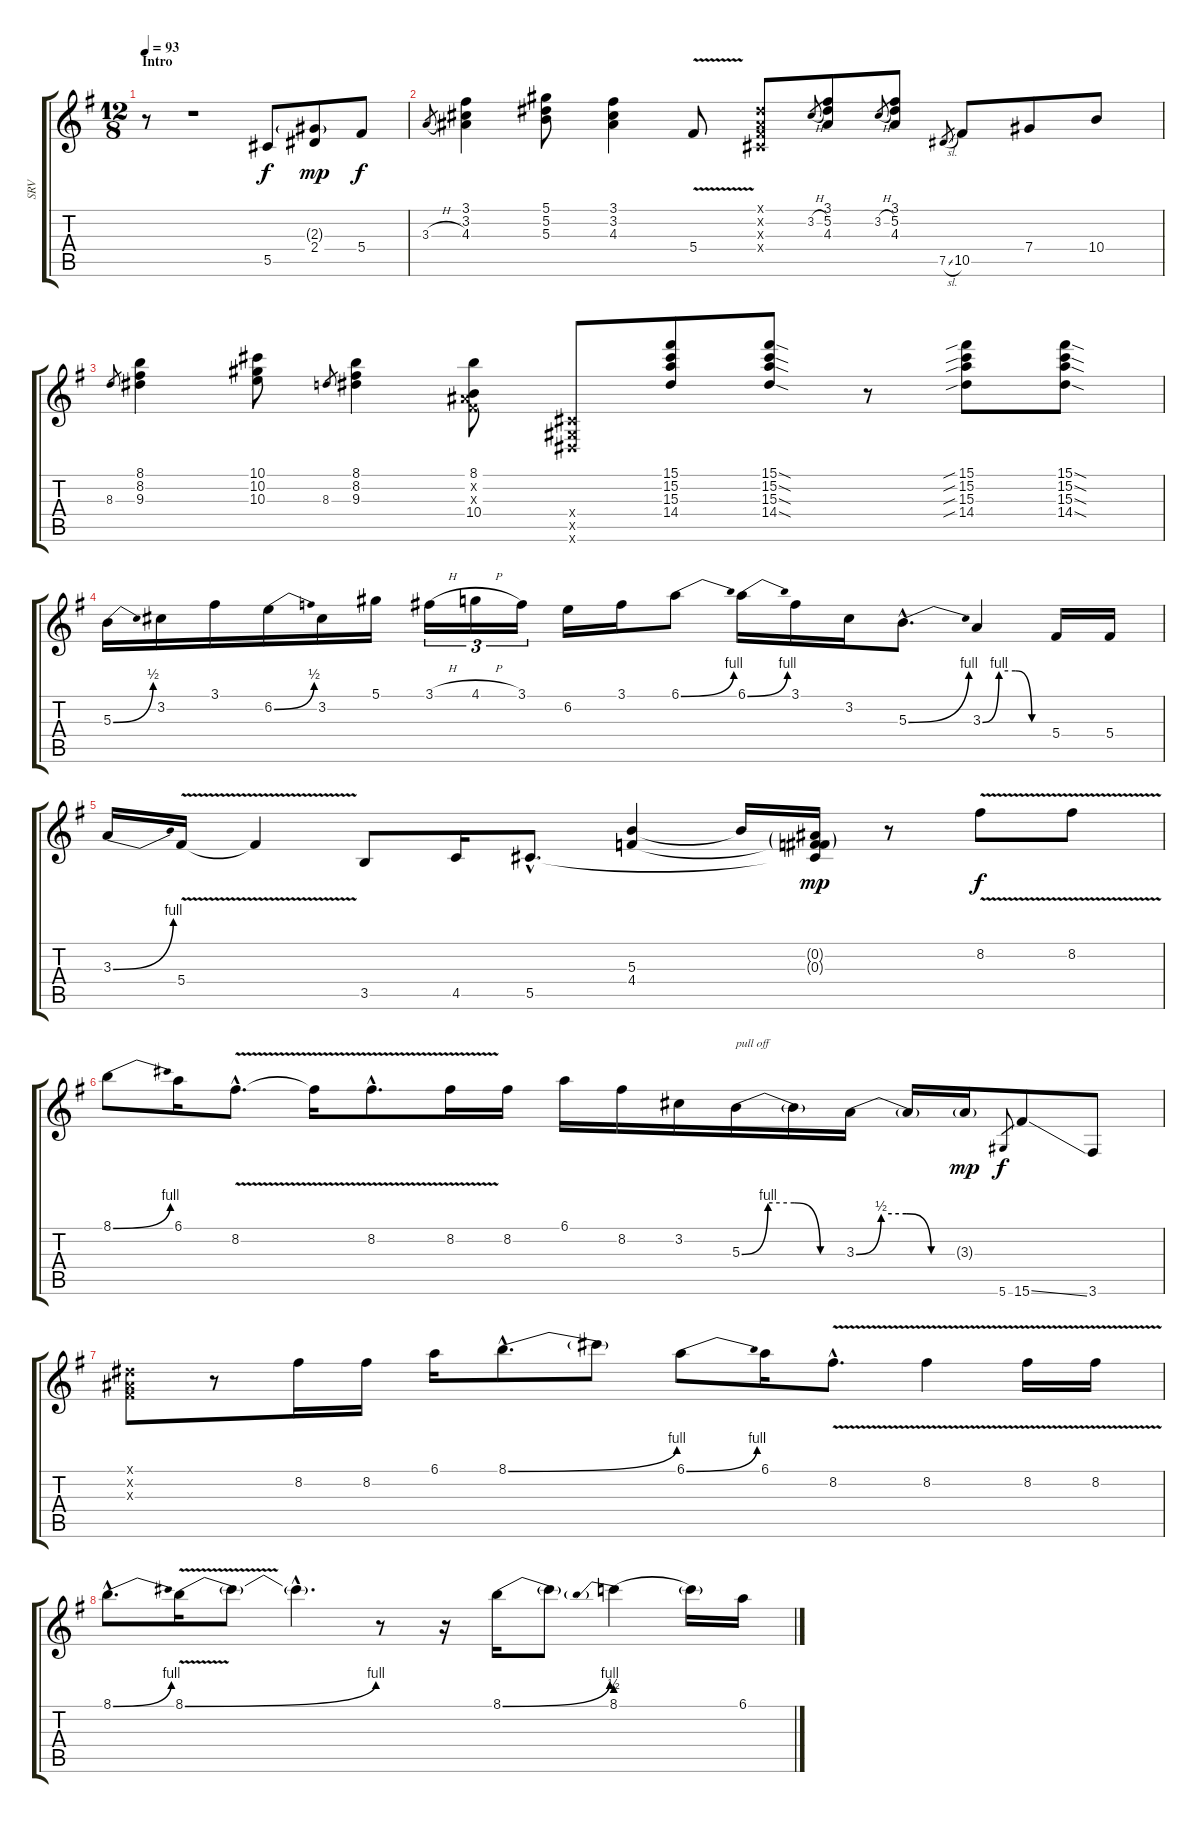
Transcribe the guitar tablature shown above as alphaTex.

\track ("SRV" "SRV") {instrument electricguitarjazz}
\staff {score tabs}
\tuning (Eb4 Bb3 Gb3 Db3 Ab2 Eb2) {hide}
\ts (12 8)
\section ("" "Intro")
\tempo 93
\clef g2
\ks g
r.8{dy f instrument electricguitarjazz} r.1 5.5.8 (2.3{g} 2.4).8{dy mp} 5.4.8{dy f} |
3.3{h}.8{gr} (3.1 3.2 4.3).4 (5.1 5.2 5.3).8 (3.1 3.2 4.3).4 5.4{v}.8 (0.1{x} 0.2{x} 0.3{x} 0.4{x}).8 3.2{h}.8{gr} (3.1 5.2 4.3).8 3.2{h}.8{gr} (3.1 5.2 4.3).8 7.5{sl}.8{gr} 10.5.8 7.4.8 10.4.8 |
8.3.8{gr} (8.1 8.2 9.3).4 (10.1 10.2 10.3).8 8.3.8{gr} (8.1 8.2 9.3).4 (8.1 0.2{x} 0.3{x} 10.4).8 (0.4{x} 0.5{x} 0.6{x}).8 (15.1 15.2 15.3 14.4).8 (15.1{sod} 15.2{sod} 15.3{sod} 14.4{sod}).8 r.8 (15.1{sib} 15.2{sib} 15.3{sib} 14.4{sib}).8 (15.1{sod} 15.2{sod} 15.3{sod} 14.4{sod}).8 |
5.3{be (bend 0 0 60 2)}.16 3.2.16 3.1.16 6.2{be (bend 0 0 60 2)}.16 3.2.16 5.1.16 3.1{h}.16{tu (3 2)} 4.1{h}.16{tu (3 2)} 3.1.16{tu (3 2)} 6.2.16 3.1.16 6.1{be (bend 0 0 60 4)}.8 6.1{be (bend 0 0 60 4)}.16 3.1.16 3.2.16 5.3{be (bend 0 0 60 4) hac}.8{d} 3.3{be (custom 0 0 15 4 30 4 45 0 60 0)}.4 5.4.16 5.4.16 |
3.3{be (bend 0 0 60 4)}.16 5.4{v}.16 5.4{t}.4 3.5.8 4.5.16 5.5{hac}.8{d} (5.3 4.4).4 5.3{t}.16 (0.2{g} 0.3{g} 4.4{t} 5.5{t}).16{dy mp} r.8 8.2{v}.8{dy f} 8.2{v}.8 |
8.1{be (bend 0 0 60 4)}.8 6.1.16 8.2{v hac}.8{d} 8.2{t}.16 8.2{v hac}.8{d} 8.2{v}.16 8.2.16 6.1.16 8.2.16 3.2.16 5.3{be (custom 0 0 15 4 30 4 45 0 60 0)}.16{txt "pull off"} 5.3{t}.16 3.3{be (custom 0 0 15 2 30 2 45 0 60 0)}.16 3.3{t}.16 3.3{g}.16{dy mp} 5.6.8{gr dy f} 15.6{ss}.8 3.6.8 |
(0.1{x} 0.2{x} 0.3{x}).8 r.8 8.2.16 8.2.16 6.1.16 8.1{be (bend 0 0 60 4) hac}.8{d} 8.1{t}.8 6.1{be (bend 0 0 60 4)}.8 6.1.16 8.2{v hac}.8{d} 8.2{v}.4 8.2{v}.16 8.2{v}.16 |
8.1{be (bend 0 0 60 4) hac}.8{d} 8.1{be (bend 0 0 60 4) v}.16 8.1{t}.8 8.1{hac t}.4{d} r.8 r.16 8.1{be (bend 0 0 60 4)}.16 8.1{t}.8 8.1{be (prebend 0 2 60 2)}.4 8.1{t}.16 6.1.16
